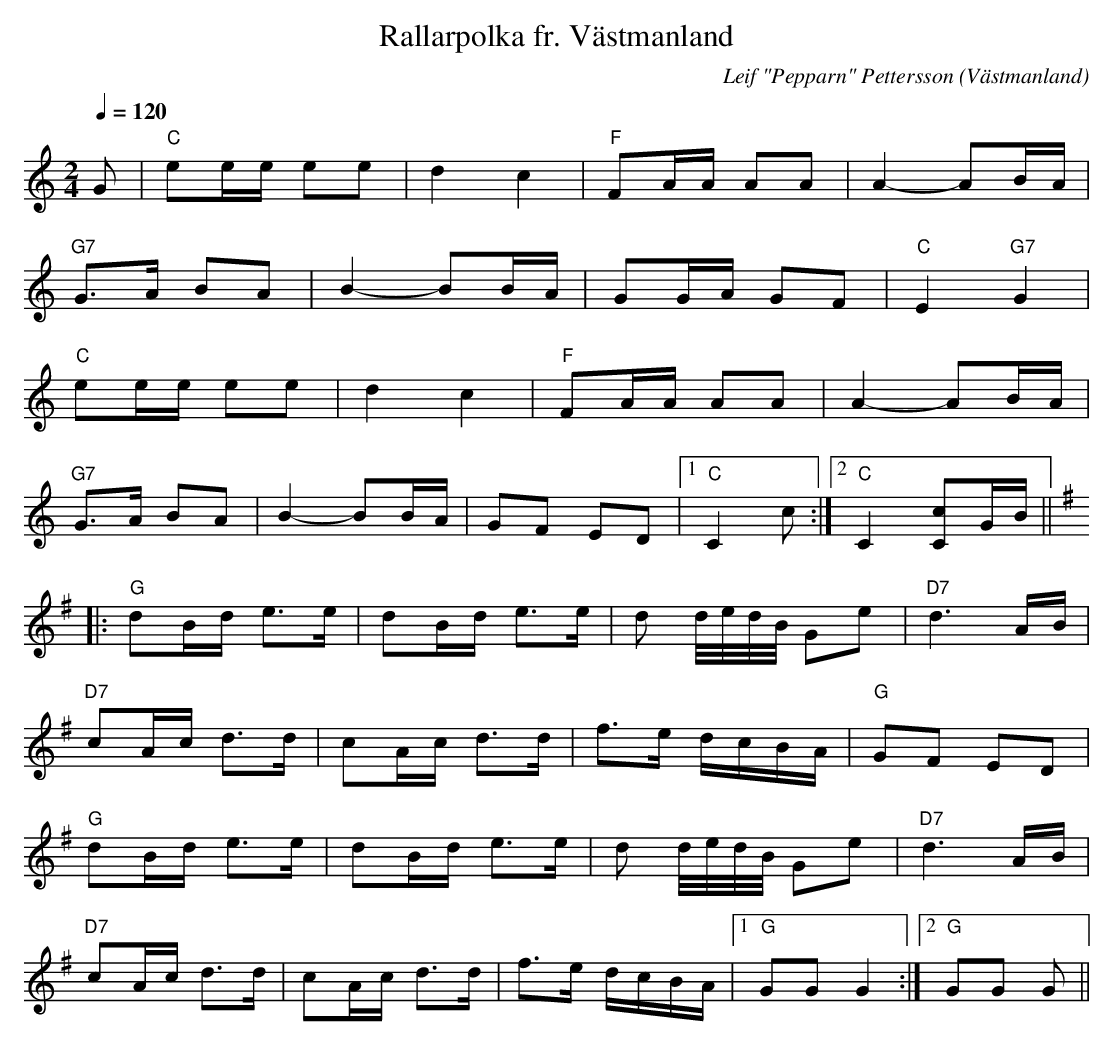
X:1
T:Rallarpolka fr. Västmanland
C:Leif "Pepparn" Pettersson
O:Västmanland
M:2/4
L:1/8
Q:1/4=120
K:Cmaj
G | "C"ee/2e/2 ee | d2c2 | "F"FA/2A/2 AA | A2- AB/2A/2 |
"G7"G>A BA | B2- BB/2A/2 | GG/2A/2 GF | "C"E2"G7"G2 |
"C"ee/2e/2 ee | d2c2 | "F"FA/2A/2 AA | A2- AB/2A/2 |
"G7"G>A BA | B2- BB/2A/2 | GF ED |1 "C"C2 c :|2 "C"C2 [Cc]G/2B/2 ||
|: [K:Gmaj]"G"dB/2d/2 e>e | dB/2d/2 e>e | d d/4e/4d/4B/4 Ge | "D7"d3 A/2B/2 |
"D7"cA/2c/2 d>d | cA/2c/2 d>d | f>e d/2c/2B/2A/2 | "G"GF ED |
"G"dB/2d/2 e>e | dB/2d/2 e>e | d d/4e/4d/4B/4 Ge | "D7"d3 A/2B/2 |
"D7"cA/2c/2 d>d | cA/2c/2 d>d | f>e d/2c/2B/2A/2 |1 "G"GG G2 :|2 "G"GG G ||
